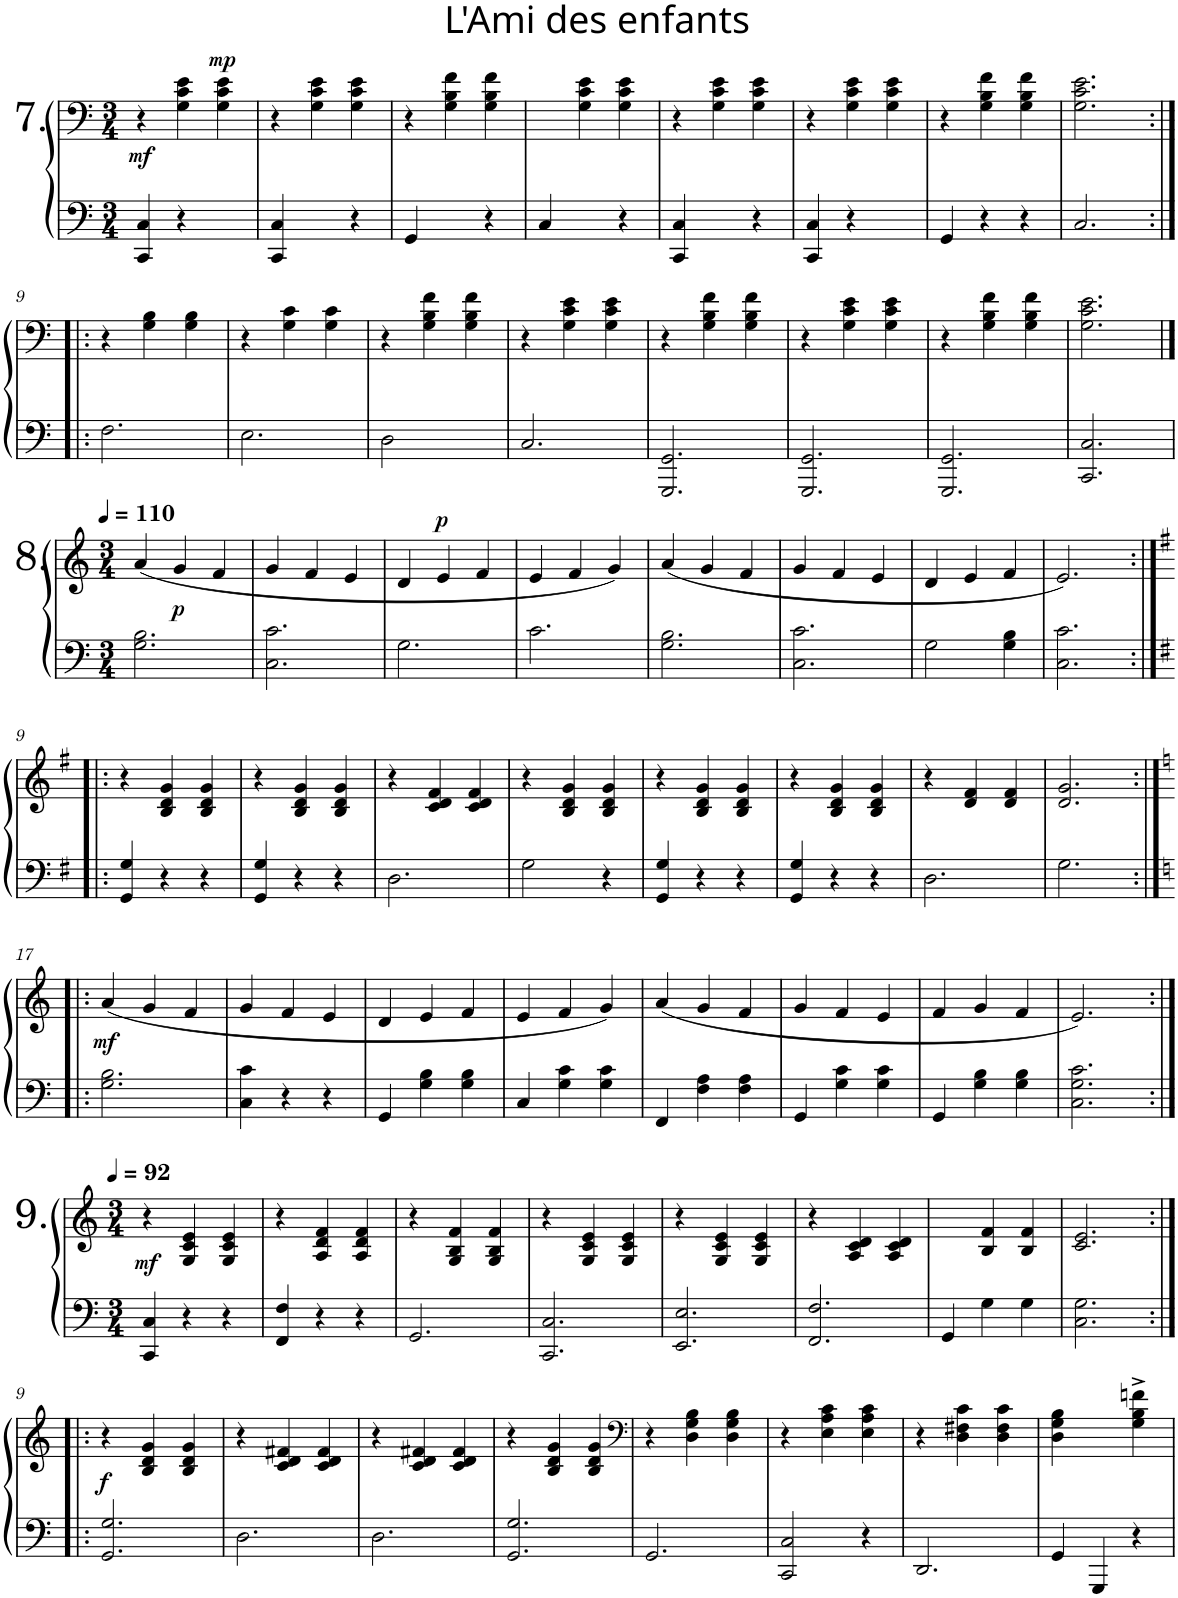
**kern	**kern	**dynam
*part1	*part1	*part1
*staff2	*staff1	*staff1/2
*I"Piano	*	*
*I'Pno	*	*
*clefF4	*clefF4	*
*k[]	*k[]	*
*M3/4	*M3/4	*
=1	=1	=1
!	!	!LO:DY:a=2
4CC/ 4C/	4r	mf
4r	4G\ 4c\ 4e\	.
!	!	!LO:DY:a
4ryy	4G\ 4c\ 4e\	mp
=2	=2	=2
4CC/ 4C/	4r	.
4ryy	4G\ 4c\ 4e\	.
4r	4G\ 4c\ 4e\	.
=3	=3	=3
4GG/	4r	.
4ryy	4G\ 4B\ 4f\	.
4r	4G\ 4B\ 4f\	.
=4	=4	=4
4C/	4ryy	.
4ryy	4G\ 4c\ 4e\	.
4r	4G\ 4c\ 4e\	.
=5	=5	=5
4CC/ 4C/	4r	.
4ryy	4G\ 4c\ 4e\	.
4r	4G\ 4c\ 4e\	.
=6	=6	=6
4CC/ 4C/	4r	.
4r	4G\ 4c\ 4e\	.
4ryy	4G\ 4c\ 4e\	.
=7	=7	=7
4GG/	4r	.
4r	4G\ 4B\ 4f\	.
4r	4G\ 4B\ 4f\	.
=8	=8	=8
2.C/	2.G\ 2.c\ 2.e\	.
!!LO:LB:g=z
=9:|!|:	=9:|!|:	=9:|!|:
2.F\	4r	.
.	4G\ 4B\	.
.	4G\ 4B\	.
=10	=10	=10
2.E\	4r	.
.	4G\ 4c\	.
.	4G\ 4c\	.
=11	=11	=11
2D\	4r	.
.	4G\ 4B\ 4f\	.
4ryy	4G\ 4B\ 4f\	.
=12	=12	=12
2.C/	4r	.
.	4G\ 4c\ 4e\	.
.	4G\ 4c\ 4e\	.
=13	=13	=13
2.GGG/ 2.GG/	4r	.
.	4G\ 4B\ 4f\	.
.	4G\ 4B\ 4f\	.
=14	=14	=14
2.GGG/ 2.GG/	4r	.
.	4G\ 4c\ 4e\	.
.	4G\ 4c\ 4e\	.
=15	=15	=15
2.GGG/ 2.GG/	4r	.
.	4G\ 4B\ 4f\	.
.	4G\ 4B\ 4f\	.
=16	=16	=16
2.CC/ 2.C/	2.G\ 2.c\ 2.e\	.
!!LO:LB:g=z
==1	==1	==1
*	*clefG2	*
*M3/4	*M3/4	*
*	*MM110	*
2.G\ 2.B\	(<4a/	.
!	!	!LO:DY:b
.	4g/	p
.	4f/	.
=2	=2	=2
2.C\ 2.c\	4g/	.
.	4f/	.
.	4e/	.
=3	=3	=3
2.G\	4d/	.
!	!	!LO:DY:a
.	4e/	p
.	4f/	.
=4	=4	=4
2.c\	4e/	.
.	4f/	.
.	4g/)	.
=5	=5	=5
2.G\ 2.B\	(<4a/	.
.	4g/	.
.	4f/	.
=6	=6	=6
2.C\ 2.c\	4g/	.
.	4f/	.
.	4e/	.
=7	=7	=7
2G\	4d/	.
.	4e/	.
4G\ 4B\	4f/	.
=8	=8	=8
2.C\ 2.c\	2.e/)	.
!!LO:LB:g=z
=9:|!|:	=9:|!|:	=9:|!|:
*k[f#]	*k[f#]	*
4GG/ 4G/	4r	.
4r	4B/ 4d/ 4g/	.
4r	4B/ 4d/ 4g/	.
=10	=10	=10
4GG/ 4G/	4r	.
4r	4B/ 4d/ 4g/	.
4r	4B/ 4d/ 4g/	.
=11	=11	=11
2.D\	4r	.
.	4c/ 4d/ 4f#/	.
.	4c/ 4d/ 4f#/	.
=12	=12	=12
2G\	4r	.
.	4B/ 4d/ 4g/	.
4r	4B/ 4d/ 4g/	.
=13	=13	=13
4GG/ 4G/	4r	.
4r	4B/ 4d/ 4g/	.
4r	4B/ 4d/ 4g/	.
=14	=14	=14
4GG/ 4G/	4r	.
4r	4B/ 4d/ 4g/	.
4r	4B/ 4d/ 4g/	.
=15	=15	=15
2.D\	4r	.
.	4d/ 4f#/	.
.	4d/ 4f#/	.
=16	=16	=16
2.G\	2.d/ 2.g/	.
!!LO:LB:g=z
=17:|!|:	=17:|!|:	=17:|!|:
*k[]	*k[]	*
!	!	!LO:DY:b
2.G\ 2.B\	(<4a/	mf
.	4g/	.
.	4f/	.
=18	=18	=18
4C\ 4c\	4g/	.
4r	4f/	.
4r	4e/	.
=19	=19	=19
4GG/	4d/	.
4G\ 4B\	4e/	.
4G\ 4B\	4f/	.
=20	=20	=20
4C/	4e/	.
4G\ 4c\	4f/	.
4G\ 4c\	4g/)	.
=21	=21	=21
4FF/	(<4a/	.
4F\ 4A\	4g/	.
4F\ 4A\	4f/	.
=22	=22	=22
4GG/	4g/	.
4G\ 4c\	4f/	.
4G\ 4c\	4e/	.
=23	=23	=23
4GG/	4f/	.
4G\ 4B\	4g/	.
4G\ 4B\	4f/	.
=24	=24	=24
2.C\ 2.G\ 2.c\	2.e/)	.
!!LO:LB:g=z
=1:|!	=1:|!	=1:|!
*k[]	*k[]	*
*M3/4	*M3/4	*
*	*MM92	*
!	!	!LO:DY:a=2
4CC/ 4C/	4r	mf
4r	4G/ 4c/ 4e/	.
4r	4G/ 4c/ 4e/	.
=2	=2	=2
4FF/ 4F/	4r	.
4r	4A/ 4d/ 4f/	.
4r	4A/ 4d/ 4f/	.
=3	=3	=3
2.GG/	4r	.
.	4G/ 4B/ 4f/	.
.	4G/ 4B/ 4f/	.
=4	=4	=4
2.CC/ 2.C/	4r	.
.	4G/ 4c/ 4e/	.
.	4G/ 4c/ 4e/	.
=5	=5	=5
2.EE/ 2.E/	4r	.
.	4G/ 4c/ 4e/	.
.	4G/ 4c/ 4e/	.
=6	=6	=6
2.FF/ 2.F/	4r	.
.	4A/ 4c/ 4d/	.
.	4A/ 4c/ 4d/	.
=7	=7	=7
4GG/	4ryy	.
4G\	4B/ 4f/	.
4G\	4B/ 4f/	.
=8	=8	=8
2.C\ 2.G\	2.c/ 2.e/	.
!!LO:LB:g=z
=9:|!|:	=9:|!|:	=9:|!|:
!	!	!LO:DY:a=2
2.GG/ 2.G/	4r	f
.	4B/ 4d/ 4g/	.
.	4B/ 4d/ 4g/	.
=10	=10	=10
2.D\	4r	.
.	4c/ 4d/ 4f#X/	.
.	4c/ 4d/ 4f#/	.
=11	=11	=11
2.D\	4r	.
.	4c/ 4d/ 4f#X/	.
.	4c/ 4d/ 4f#/	.
=12	=12	=12
2.GG/ 2.G/	4r	.
.	4B/ 4d/ 4g/	.
.	4B/ 4d/ 4g/	.
=13	=13	=13
*	*clefF4	*
2.GG/	4r	.
.	4D\ 4G\ 4B\	.
.	4D\ 4G\ 4B\	.
=14	=14	=14
2CC/ 2C/	4r	.
.	4E\ 4A\ 4c\	.
4r	4E\ 4A\ 4c\	.
=15	=15	=15
2.DD/	4r	.
.	4D\ 4F#X\ 4c\	.
.	4D\ 4F#\ 4c\	.
=16	=16	=16
4GG/	4D\ 4G\ 4B\	.
4GGG/	4ryy	.
4r	4G\^ 4B\^ 4fn\^	.
=	=	=
*-	*-	*-
